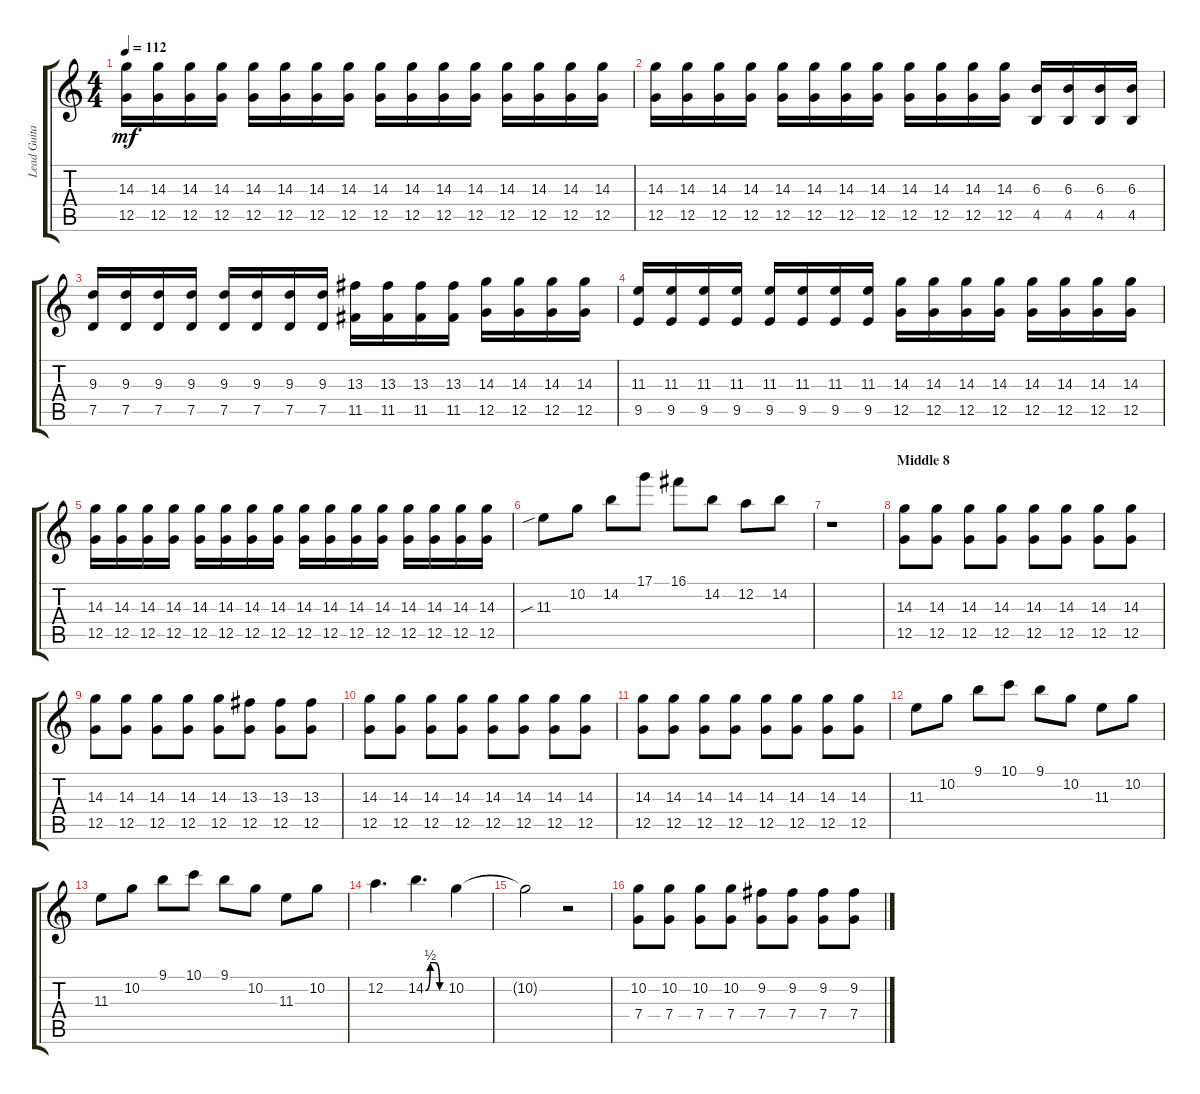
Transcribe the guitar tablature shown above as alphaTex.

\track ("Lead Guitar" "Lead Guita") {instrument distortionguitar}
\staff {score tabs}
\tuning (D4 A3 F3 C3 G2 C2) {hide}
\ts (4 4)
\tempo 112
\clef g2
\ks c
(14.3 12.5).16{dy mf} (14.3 12.5).16 (14.3 12.5).16 (14.3 12.5).16 (14.3 12.5).16 (14.3 12.5).16 (14.3 12.5).16 (14.3 12.5).16 (14.3 12.5).16 (14.3 12.5).16 (14.3 12.5).16 (14.3 12.5).16 (14.3 12.5).16 (14.3 12.5).16 (14.3 12.5).16 (14.3 12.5).16 |
(14.3 12.5).16 (14.3 12.5).16 (14.3 12.5).16 (14.3 12.5).16 (14.3 12.5).16 (14.3 12.5).16 (14.3 12.5).16 (14.3 12.5).16 (14.3 12.5).16 (14.3 12.5).16 (14.3 12.5).16 (14.3 12.5).16 (6.3 4.5).16 (6.3 4.5).16 (6.3 4.5).16 (6.3 4.5).16 |
(9.3 7.5).16 (9.3 7.5).16 (9.3 7.5).16 (9.3 7.5).16 (9.3 7.5).16 (9.3 7.5).16 (9.3 7.5).16 (9.3 7.5).16 (13.3 11.5).16 (13.3 11.5).16 (13.3 11.5).16 (13.3 11.5).16 (14.3 12.5).16 (14.3 12.5).16 (14.3 12.5).16 (14.3 12.5).16 |
(11.3 9.5).16 (11.3 9.5).16 (11.3 9.5).16 (11.3 9.5).16 (11.3 9.5).16 (11.3 9.5).16 (11.3 9.5).16 (11.3 9.5).16 (14.3 12.5).16 (14.3 12.5).16 (14.3 12.5).16 (14.3 12.5).16 (14.3 12.5).16 (14.3 12.5).16 (14.3 12.5).16 (14.3 12.5).16 |
(14.3 12.5).16 (14.3 12.5).16 (14.3 12.5).16 (14.3 12.5).16 (14.3 12.5).16 (14.3 12.5).16 (14.3 12.5).16 (14.3 12.5).16 (14.3 12.5).16 (14.3 12.5).16 (14.3 12.5).16 (14.3 12.5).16 (14.3 12.5).16 (14.3 12.5).16 (14.3 12.5).16 (14.3 12.5).16 |
11.3{sib}.8 10.2.8 14.2.8 17.1.8 16.1.8 14.2.8 12.2.8 14.2.8 |
r.1 |
\section ("" "Middle 8")
(14.3 12.5).8 (14.3 12.5).8 (14.3 12.5).8 (14.3 12.5).8 (14.3 12.5).8 (14.3 12.5).8 (14.3 12.5).8 (14.3 12.5).8 |
(14.3 12.5).8 (14.3 12.5).8 (14.3 12.5).8 (14.3 12.5).8 (14.3 12.5).8 (13.3 12.5).8 (13.3 12.5).8 (13.3 12.5).8 |
(14.3 12.5).8 (14.3 12.5).8 (14.3 12.5).8 (14.3 12.5).8 (14.3 12.5).8 (14.3 12.5).8 (14.3 12.5).8 (14.3 12.5).8 |
(14.3 12.5).8 (14.3 12.5).8 (14.3 12.5).8 (14.3 12.5).8 (14.3 12.5).8 (14.3 12.5).8 (14.3 12.5).8 (14.3 12.5).8 |
11.3.8 10.2.8 9.1.8 10.1.8 9.1.8 10.2.8 11.3.8 10.2.8 |
11.3.8 10.2.8 9.1.8 10.1.8 9.1.8 10.2.8 11.3.8 10.2.8 |
12.2.4{d} 14.2{be (custom 0 0 15 2 30 2 45 0 60 0)}.4{d} 10.2.4 |
10.2{t}.2 r.2 |
(10.2 7.4).8 (10.2 7.4).8 (10.2 7.4).8 (10.2 7.4).8 (9.2 7.4).8 (9.2 7.4).8 (9.2 7.4).8 (9.2 7.4).8
